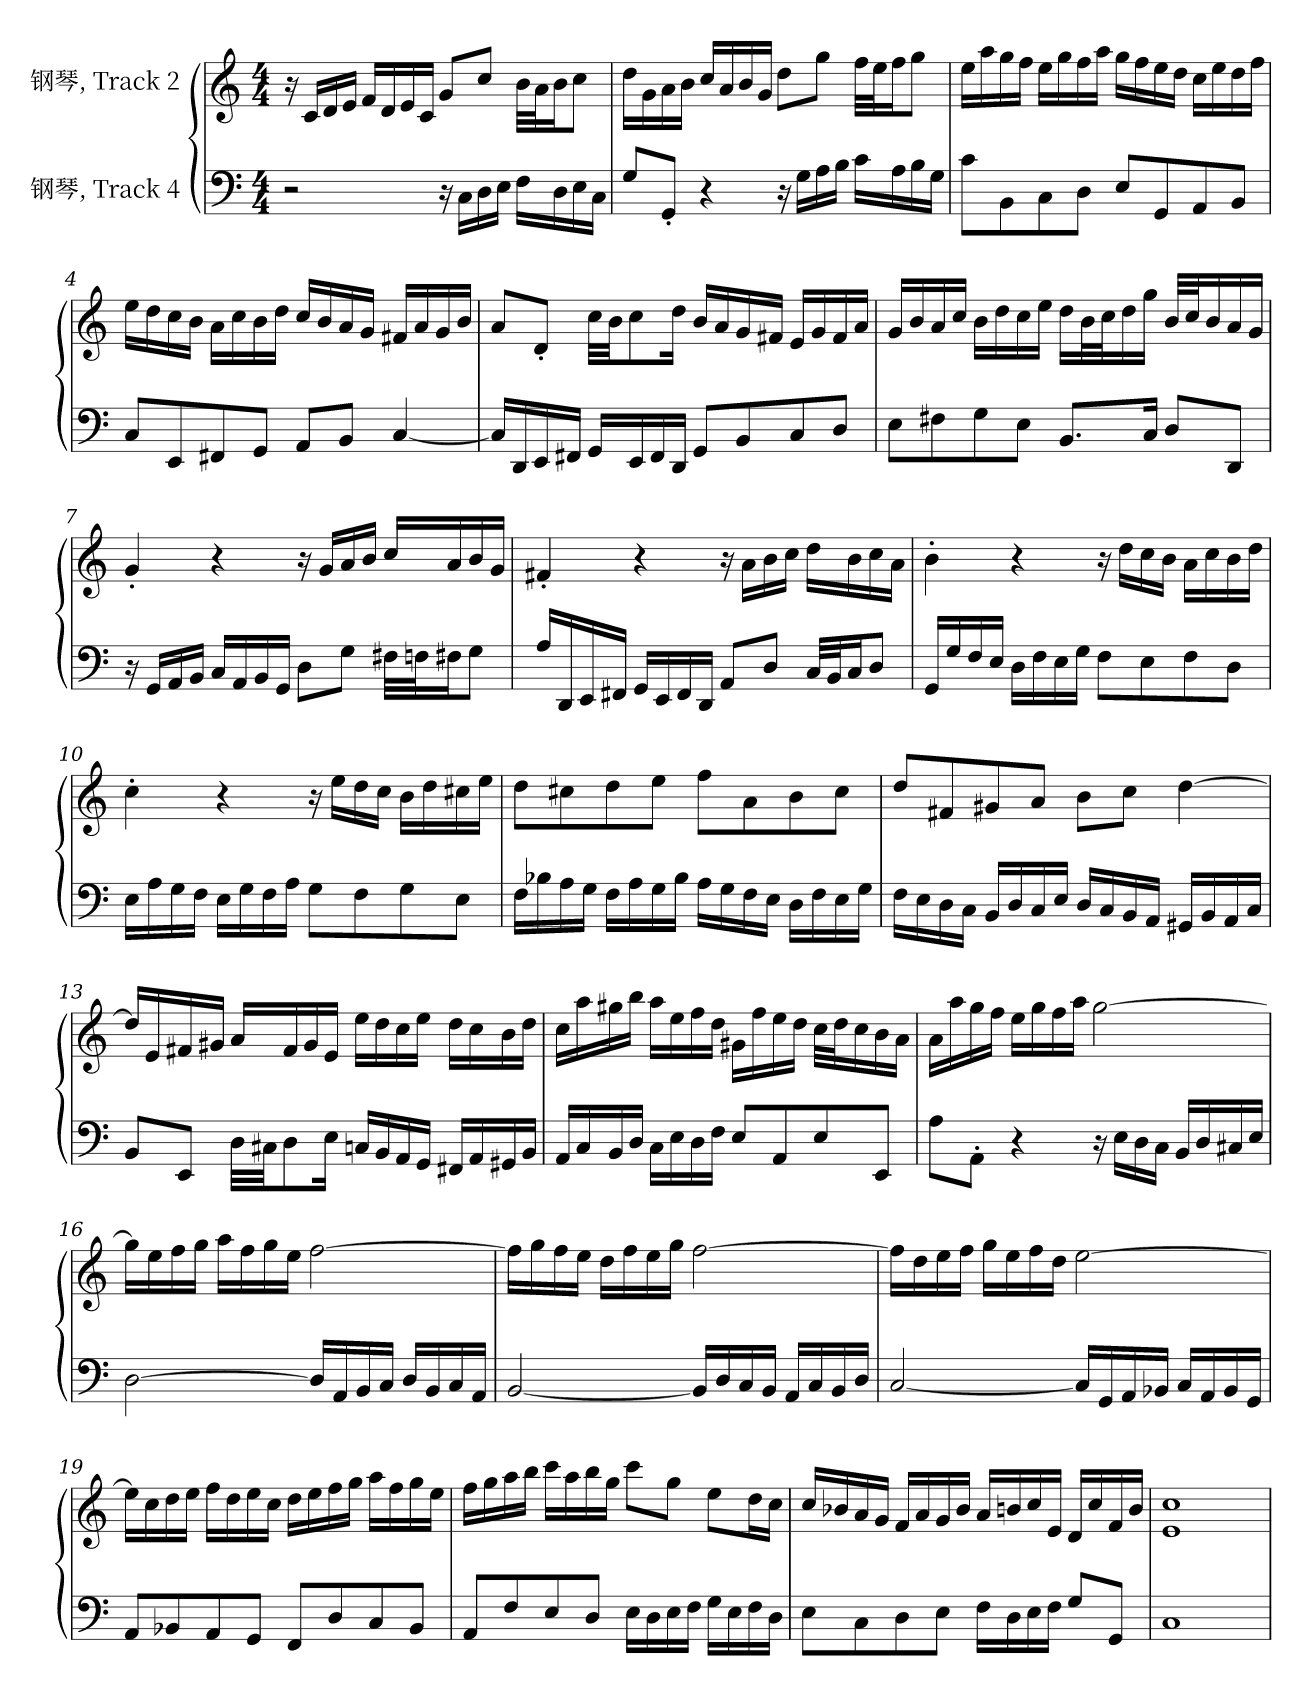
**kern	**kern
*part2	*part1
*staff2	*staff1
*I"钢琴, Track 4	*I"钢琴, Track 2
*clefF4	*clefG2
*k[]	*k[]
*M4/4	*M4/4
*MM110	*MM110
=1	=1
2r	16r
.	16c/LL
.	16d/
.	16e/JJ
.	16f/LL
.	16d/
.	16e/
.	16c/JJ
16r	8g/L
16C\LL	.
16D\	8cc/J
16E\JJ	.
16F\LL	32b\LLL
.	32a\J
16D\	16b\J
16E\	8cc\J
16C\JJ	.
=2	=2
8G/L	16dd\LL
.	16g\
8GG'/J	16a\
.	16b\JJ
4r	16cc/LL
.	16a/
.	16b/
.	16g/JJ
16r	8dd\L
16G\LL	.
16A\	8gg\J
16B\JJ	.
16c\LL	32ff\LLL
.	32ee\J
16A\	16ff\J
16B\	8gg\J
16G\JJ	.
!!LO:LB:g=z
=3	=3
8c\L	16ee\LL
.	16aa\
8BB\	16gg\
.	16ff\JJ
8C\	16ee\LL
.	16gg\
8D\J	16ff\
.	16aa\JJ
8E/L	16gg\LL
.	16ff\
8GG/	16ee\
.	16dd\JJ
8AA/	16cc\LL
.	16ee\
8BB/J	16dd\
.	16ff\JJ
=4	=4
8C/L	16ee\LL
.	16dd\
8EE/	16cc\
.	16b\JJ
8FF#X/	16a\LL
.	16cc\
8GG/J	16b\
.	16dd\JJ
8AA/L	16cc/LL
.	16b/
8BB/J	16a/
.	16g/JJ
[4C/	16f#X/LL
.	16a/
.	16g/
.	16b/JJ
!!LO:LB:g=z
=5	=5
16C/LL]	8a/L
16DD/	.
16EE/	8d'/J
16FF#X/JJ	.
16GG/LL	32cc\LLL
.	32b\JJ
16EE/	8cc\
16FF#/	.
16DD/JJ	16dd\Jk
8GG/L	16b/LL
.	16a/
8BB/	16g/
.	16f#X/JJ
8C/	16e/LL
.	16g/
8D/J	16f#/
.	16a/JJ
=6	=6
8E\L	16g/LL
.	16b/
8F#X\	16a/
.	16cc/JJ
8G\	16b\LL
.	16dd\
8E\J	16cc\
.	16ee\JJ
8.BB/L	16dd\LL
.	32b\L
.	32cc\J
.	16dd\
16C/Jk	16gg\JJ
8D/L	32b/LLL
.	32cc/J
.	16b/
8DD/J	16a/
.	16g/JJ
!!LO:LB:g=z
=7	=7
16r	4g'/
16GG/LL	.
16AA/	.
16BB/JJ	.
16C/LL	4r
16AA/	.
16BB/	.
16GG/JJ	.
8D\L	16r
.	16g/LL
8G\J	16a/
.	16b/JJ
32F#X\LLL	16cc/LL
32Fn\J	.
16F#X\J	16a/
8G\J	16b/
.	16g/JJ
=8	=8
16A/LL	4f#X'/
16DD/	.
16EE/	.
16FF#X/JJ	.
16GG/LL	4r
16EE/	.
16FF#/	.
16DD/JJ	.
8AA/L	16r
.	16a\LL
8D/J	16b\
.	16cc\JJ
32C/LLL	16dd\LL
32BB/J	.
16C/J	16b\
8D/J	16cc\
.	16a\JJ
!!LO:LB:g=z
=9	=9
16GG/LL	4b'\
16G/	.
16F/	.
16E/JJ	.
16D\LL	4r
16F\	.
16E\	.
16G\JJ	.
8F\L	16r
.	16dd\LL
8E\	16cc\
.	16b\JJ
8F\	16a\LL
.	16cc\
8D\J	16b\
.	16dd\JJ
=10	=10
16E\LL	4cc'\
16A\	.
16G\	.
16F\JJ	.
16E\LL	4r
16G\	.
16F\	.
16A\JJ	.
8G\L	16r
.	16ee\LL
8F\	16dd\
.	16cc\JJ
8G\	16b\LL
.	16dd\
8E\J	16cc#X\
.	16ee\JJ
!!LO:LB:g=z
=11	=11
16F\LL	8dd\L
16B-X\	.
16A\	8cc#X\
16G\JJ	.
16F\LL	8dd\
16A\	.
16G\	8ee\J
16B-\JJ	.
16A\LL	8ff\L
16G\	.
16F\	8a\
16E\JJ	.
16D\LL	8b\
16F\	.
16E\	8cc#\J
16G\JJ	.
=12	=12
16F\LL	8dd/L
16E\	.
16D\	8f#X/
16C\JJ	.
16BB/LL	8g#X/
16D/	.
16C/	8a/J
16E/JJ	.
16D/LL	8b\L
16C/	.
16BB/	8cc\J
16AA/JJ	.
16GG#X/LL	[4dd\
16BB/	.
16AA/	.
16C/JJ	.
!!LO:PB:g=z
=13	=13
8BB/L	16dd/LL]
.	16e/
8EE/J	16f#X/
.	16g#X/JJ
32D\LLL	16a/LL
32C#X\JJ	.
8D\	16f#/
.	16g#/
16E\Jk	16e/JJ
16Cn/LL	16ee\LL
16BB/	16dd\
16AA/	16cc\
16GG/JJ	16ee\JJ
16FF#X/LL	16dd\LL
16AA/	16cc\
16GG#X/	16b\
16BB/JJ	16dd\JJ
=14	=14
16AA/LL	16cc\LL
16C/	16aa\
16BB/	16gg#X\
16D/JJ	16bb\JJ
16C\LL	16aa\LL
16E\	16ee\
16D\	16ff\
16F\JJ	16dd\JJ
8E/L	16g#X\LL
.	16ff\
8AA/	16ee\
.	16dd\JJ
8E/	32cc\LLL
.	32dd\J
.	16cc\
8EE/J	16b\
.	16a\JJ
!!LO:LB:g=z
=15	=15
8A\L	16a\LL
.	16aa\
8AA'\J	16gg\
.	16ff\JJ
4r	16ee\LL
.	16gg\
.	16ff\
.	16aa\JJ
16r	[2gg\
16E\LL	.
16D\	.
16C\JJ	.
16BB/LL	.
16D/	.
16C#X/	.
16E/JJ	.
=16	=16
[2D\	16gg\LL]
.	16ee\
.	16ff\
.	16gg\JJ
.	16aa\LL
.	16ff\
.	16gg\
.	16ee\JJ
16D/LL]	[2ff\
16AA/	.
16BB/	.
16C/JJ	.
16D/LL	.
16BB/	.
16C/	.
16AA/JJ	.
!!LO:LB:g=z
=17	=17
[2BB/	16ff\LL]
.	16gg\
.	16ff\
.	16ee\JJ
.	16dd\LL
.	16ff\
.	16ee\
.	16gg\JJ
16BB/LL]	[2ff\
16D/	.
16C/	.
16BB/JJ	.
16AA/LL	.
16C/	.
16BB/	.
16D/JJ	.
=18	=18
[2C/	16ff\LL]
.	16dd\
.	16ee\
.	16ff\JJ
.	16gg\LL
.	16ee\
.	16ff\
.	16dd\JJ
16C/LL]	[2ee\
16GG/	.
16AA/	.
16BB-X/JJ	.
16C/LL	.
16AA/	.
16BB-/	.
16GG/JJ	.
!!LO:LB:g=z
=19	=19
8AA/L	16ee\LL]
.	16cc\
8BB-X/	16dd\
.	16ee\JJ
8AA/	16ff\LL
.	16dd\
8GG/J	16ee\
.	16cc\JJ
8FF/L	16dd\LL
.	16ee\
8D/	16ff\
.	16gg\JJ
8C/	16aa\LL
.	16ff\
8BB-/J	16gg\
.	16ee\JJ
=20	=20
8AA/L	16ff\LL
.	16gg\
8F/	16aa\
.	16bb\JJ
8E/	16ccc\LL
.	16aa\
8D/J	16bb\
.	16gg\JJ
16E\LL	8ccc\L
16D\	.
16E\	8gg\J
16F\JJ	.
16G\LL	8ee\L
16E\	.
*	*MM84
16F\	16dd\L
16D\JJ	16cc\JJ
!!LO:LB:g=z
=21	=21
*	*MM79
8E\L	16cc/LL
.	16b-X/
8C\	16a/
*	*MM71
.	16g/JJ
8D\	16f/LL
*	*MM66
.	16a/
*	*MM63
8E\J	16g/
.	16b-/JJ
*	*MM58
16F\LL	16a/LL
16D\	16bn/
16E\	16cc/
*	*MM50
16F\JJ	16e/JJ
8G/L	16d/LL
*	*MM45
.	16cc/
8GG/J	16f/
.	16b/JJ
=22	=22
*	*MM37
1C	1e 1cc
=	=
*-	*-
